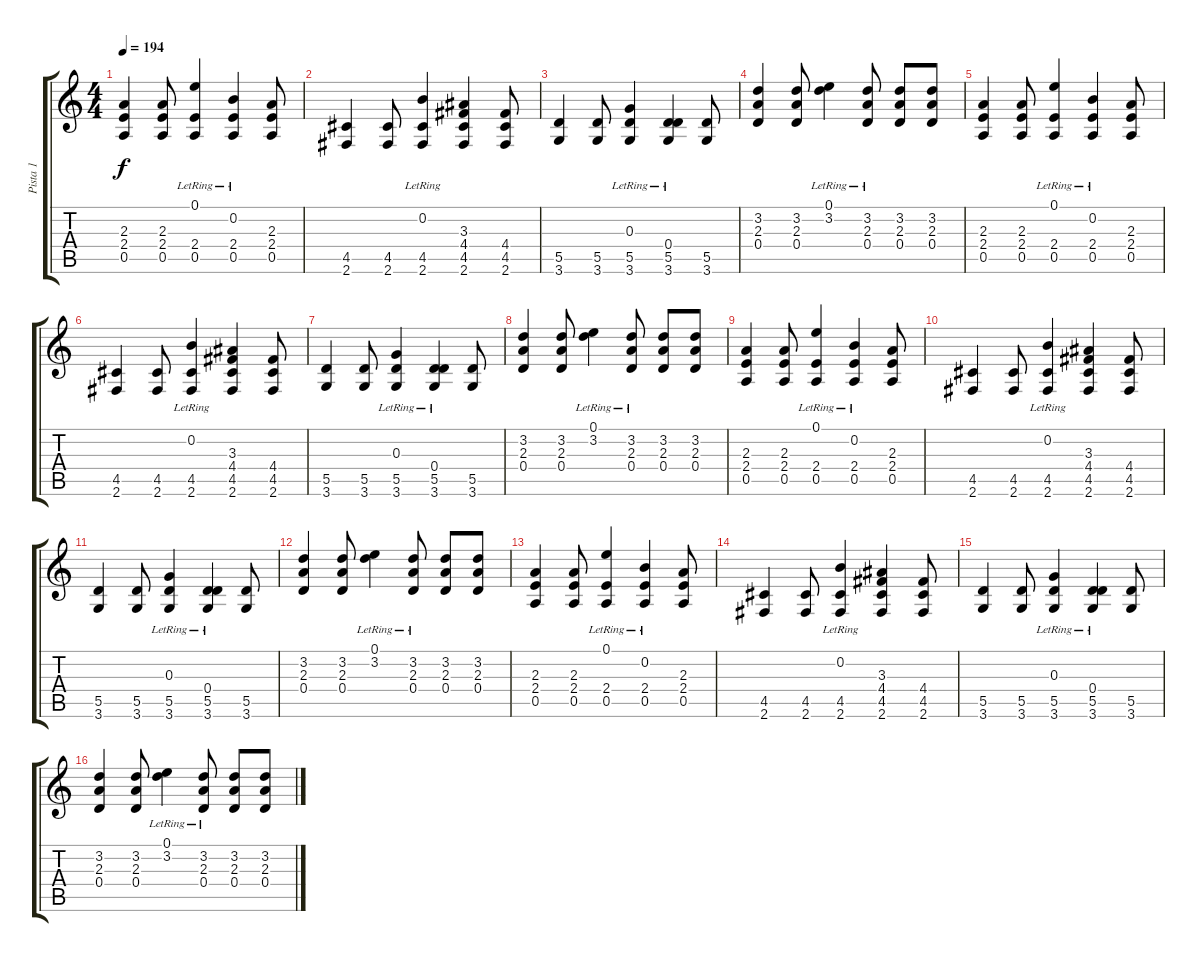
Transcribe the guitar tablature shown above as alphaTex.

\track ("Pista 1" "Pista 1") {instrument distortionguitar}
\staff {score tabs}
\tuning (E4 B3 G3 D3 A2 E2) {hide}
\ts (4 4)
\tempo 194
\clef g2
\ks c
(2.3 2.4 0.5).4{dy f} (2.3 2.4 0.5).8 (0.1{lr} 2.4 0.5).4 (0.2{lr} 2.4 0.5).4 (2.3 2.4 0.5).8 |
(4.5 2.6).4 (4.5 2.6).8 (0.2{lr} 4.5 2.6).4 (3.3 4.4 4.5 2.6).4 (4.4 4.5 2.6).8 |
(5.5 3.6).4 (5.5 3.6).8 (0.3{lr} 5.5 3.6).4 (0.4{lr} 5.5 3.6).4 (5.5 3.6).8 |
(3.2 2.3 0.4).4 (3.2 2.3 0.4).8 (0.1{lr} 3.2).4 (3.2{lr} 2.3 0.4).8 (3.2 2.3 0.4).8 (3.2 2.3 0.4).8 |
(2.3 2.4 0.5).4 (2.3 2.4 0.5).8 (0.1{lr} 2.4 0.5).4 (0.2{lr} 2.4 0.5).4 (2.3 2.4 0.5).8 |
(4.5 2.6).4 (4.5 2.6).8 (0.2{lr} 4.5 2.6).4 (3.3 4.4 4.5 2.6).4 (4.4 4.5 2.6).8 |
(5.5 3.6).4 (5.5 3.6).8 (0.3{lr} 5.5 3.6).4 (0.4{lr} 5.5 3.6).4 (5.5 3.6).8 |
(3.2 2.3 0.4).4 (3.2 2.3 0.4).8 (0.1{lr} 3.2).4 (3.2{lr} 2.3 0.4).8 (3.2 2.3 0.4).8 (3.2 2.3 0.4).8 |
(2.3 2.4 0.5).4 (2.3 2.4 0.5).8 (0.1{lr} 2.4 0.5).4 (0.2{lr} 2.4 0.5).4 (2.3 2.4 0.5).8 |
(4.5 2.6).4 (4.5 2.6).8 (0.2{lr} 4.5 2.6).4 (3.3 4.4 4.5 2.6).4 (4.4 4.5 2.6).8 |
(5.5 3.6).4 (5.5 3.6).8 (0.3{lr} 5.5 3.6).4 (0.4{lr} 5.5 3.6).4 (5.5 3.6).8 |
(3.2 2.3 0.4).4 (3.2 2.3 0.4).8 (0.1{lr} 3.2).4 (3.2{lr} 2.3 0.4).8 (3.2 2.3 0.4).8 (3.2 2.3 0.4).8 |
(2.3 2.4 0.5).4 (2.3 2.4 0.5).8 (0.1{lr} 2.4 0.5).4 (0.2{lr} 2.4 0.5).4 (2.3 2.4 0.5).8 |
(4.5 2.6).4 (4.5 2.6).8 (0.2{lr} 4.5 2.6).4 (3.3 4.4 4.5 2.6).4 (4.4 4.5 2.6).8 |
(5.5 3.6).4 (5.5 3.6).8 (0.3{lr} 5.5 3.6).4 (0.4{lr} 5.5 3.6).4 (5.5 3.6).8 |
(3.2 2.3 0.4).4 (3.2 2.3 0.4).8 (0.1{lr} 3.2).4 (3.2{lr} 2.3 0.4).8 (3.2 2.3 0.4).8 (3.2 2.3 0.4).8
